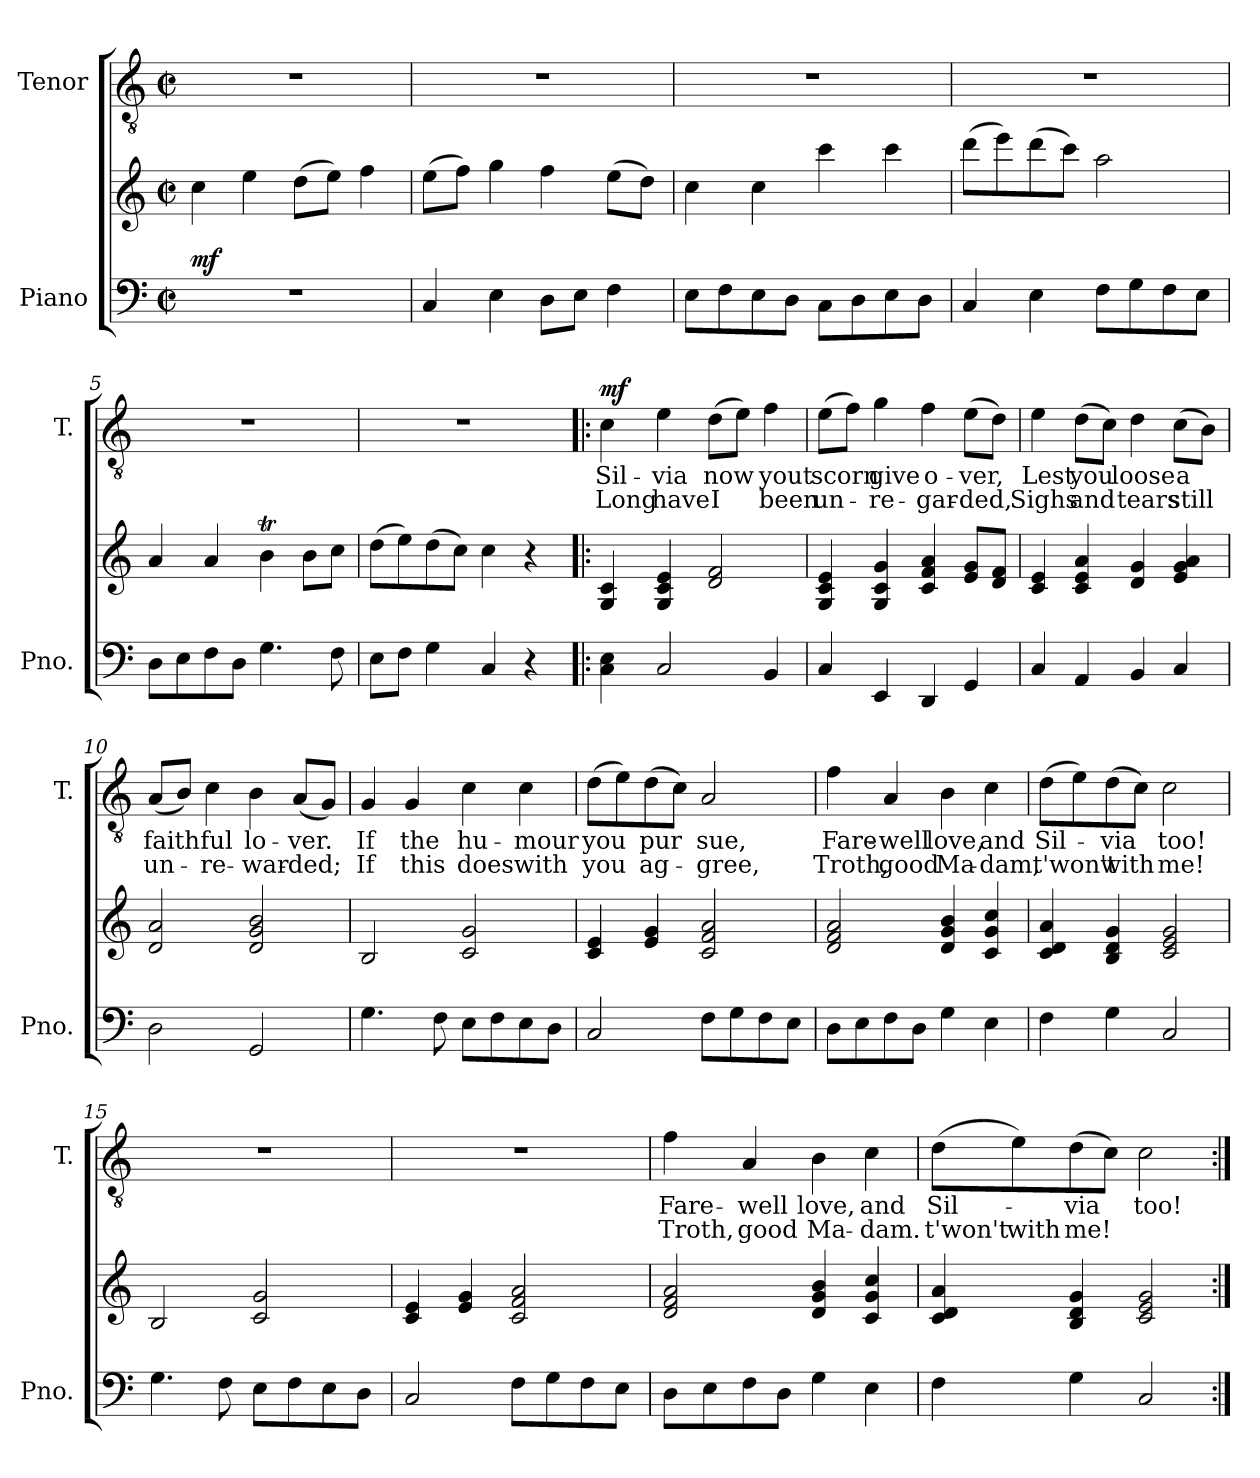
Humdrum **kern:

**kern	**kern	**dynam	**kern	**text	**text	**dynam
*part2	*part2	*part2	*part1	*part1	*part1	*part1
*staff3	*staff2	*staff2/3	*staff1	*staff1	*staff1	*staff1
*I"Piano	*	*	*I"Tenor	*	*	*
*I'Pno.	*	*	*I'T.	*	*	*
*clefF4	*clefG2	*	*clefGv2	*	*	*
*k[]	*k[]	*	*k[]	*	*	*
*M2/2	*M2/2	*	*M2/2	*	*	*
*met(c|)	*met(c|)	*	*met(c|)	*	*	*
*MM160	*MM160	*	*MM160	*	*	*
=1	=1	=1	=1	=1	=1	=1
!	!	!LO:DY:a=2	!	!	!	!
1r	4cc\	mf	1r	.	.	.
.	4ee\	.	.	.	.	.
.	(8dd\L	.	.	.	.	.
.	8ee\J)	.	.	.	.	.
.	4ff\	.	.	.	.	.
=2	=2	=2	=2	=2	=2	=2
4C/	(8ee\L	.	1r	.	.	.
.	8ff\J)	.	.	.	.	.
4E\	4gg\	.	.	.	.	.
8D\L	4ff\	.	.	.	.	.
8E\J	.	.	.	.	.	.
4F\	(8ee\L	.	.	.	.	.
.	8dd\J)	.	.	.	.	.
=3	=3	=3	=3	=3	=3	=3
8E\L	4cc\	.	1r	.	.	.
8F\	.	.	.	.	.	.
8E\	4cc\	.	.	.	.	.
8D\J	.	.	.	.	.	.
8C\L	4ccc\	.	.	.	.	.
8D\	.	.	.	.	.	.
8E\	4ccc\	.	.	.	.	.
8D\J	.	.	.	.	.	.
=4	=4	=4	=4	=4	=4	=4
4C/	(8ddd\L	.	1r	.	.	.
.	8eee\)	.	.	.	.	.
4E\	(8ddd\	.	.	.	.	.
.	8ccc\J)	.	.	.	.	.
8F\L	2aa\	.	.	.	.	.
8G\	.	.	.	.	.	.
8F\	.	.	.	.	.	.
8E\J	.	.	.	.	.	.
=5	=5	=5	=5	=5	=5	=5
8D\L	4a/	.	1r	.	.	.
8E\	.	.	.	.	.	.
8F\	4a/	.	.	.	.	.
8D\J	.	.	.	.	.	.
4.G\	4bt\	.	.	.	.	.
.	8b\L	.	.	.	.	.
8F\	8cc\J	.	.	.	.	.
!!LO:LB:g=z
=6	=6	=6	=6	=6	=6	=6
8E\L	(8dd\L	.	1r	.	.	.
8F\J	8ee\)	.	.	.	.	.
4G\	(8dd\	.	.	.	.	.
.	8cc\J)	.	.	.	.	.
4C/	4cc\	.	.	.	.	.
4r	4r	.	.	.	.	.
=7!|:	=7!|:	=7!|:	=7!|:	=7!|:	=7!|:	=7!|:
!	!	!	!	!LO:LY:b	!LO:LY:b	!LO:DY:a
4C\ 4E\	4G/ 4c/	.	4c\	Sil-	Long	mf
!	!	!	!	!LO:LY:b	!LO:LY:b	!
2C/	4G/ 4c/ 4e/	.	4e\	-via	have	.
!	!	!	!	!LO:LY:b	!LO:LY:b	!
.	2d/ 2f/	.	(8d\L	now	I	.
.	.	.	8e\J)	.	.	.
!	!	!	!	!LO:LY:b	!LO:LY:b	!
4BB/	.	.	4f\	yout	been	.
=8	=8	=8	=8	=8	=8	=8
!	!	!	!	!LO:LY:b	!LO:LY:b	!
4C/	4G/ 4c/ 4e/	.	(8e\L	scorn	un-	.
.	.	.	8f\J)	.	.	.
!	!	!	!	!LO:LY:b	!LO:LY:b	!
4EE/	4G/ 4c/ 4g/	.	4g\	give	-re-	.
!	!	!	!	!LO:LY:b	!LO:LY:b	!
4DD/	4c/ 4f/ 4a/	.	4f\	o-	-gar-	.
!	!	!	!	!LO:LY:b	!LO:LY:b	!
4GG/	8e/ 8g/L	.	(8e\L	-ver,	-ded,	.
.	8d/ 8f/J	.	8d\J)	.	.	.
=9	=9	=9	=9	=9	=9	=9
!	!	!	!	!LO:LY:b	!LO:LY:b	!
4C/	4c/ 4e/	.	4e\	Lest	Sighs	.
!	!	!	!	!LO:LY:b	!LO:LY:b	!
4AA/	4c/ 4e/ 4a/	.	(8d\L	you	and	.
.	.	.	8c\J)	.	.	.
!	!	!	!	!LO:LY:b	!LO:LY:b	!
4BB/	4d/ 4g/	.	4d\	loose	tears	.
!	!	!	!	!LO:LY:b	!LO:LY:b	!
4C/	4e/ 4g/ 4a/	.	(8c\L	-a	still	.
.	.	.	8B\J)	.	.	.
!!LO:LB:g=z
=10	=10	=10	=10	=10	=10	=10
!	!	!	!	!LO:LY:b	!LO:LY:b	!
2D\	2d/ 2a/	.	(8A/L	faith	un-	.
.	.	.	8B/J)	.	.	.
!	!	!	!	!LO:LY:b	!LO:LY:b	!
.	.	.	4c\	ful	-re-	.
!	!	!	!	!LO:LY:b	!LO:LY:b	!
2GG/	2d/ 2g/ 2b/	.	4B\	lo-	-war-	.
!	!	!	!	!LO:LY:b	!LO:LY:b	!
.	.	.	(8A/L	-ver.	-ded;	.
.	.	.	8G/J)	.	.	.
=11	=11	=11	=11	=11	=11	=11
!	!	!	!	!LO:LY:b	!LO:LY:b	!
4.G\	2B/	.	4G/	If	If	.
!	!	!	!	!LO:LY:b	!LO:LY:b	!
.	.	.	4G/	the	this	.
8F\	.	.	.	.	.	.
!	!	!	!	!LO:LY:b	!LO:LY:b	!
8E\L	2c/ 2g/	.	4c\	hu-	does	.
8F\	.	.	.	.	.	.
!	!	!	!	!LO:LY:b	!LO:LY:b	!
8E\	.	.	4c\	-mour	with	.
8D\J	.	.	.	.	.	.
=12	=12	=12	=12	=12	=12	=12
!	!	!	!	!LO:LY:b	!LO:LY:b	!
2C/	4c/ 4e/	.	(8d\L	you	you	.
.	.	.	8e\)	.	.	.
!	!	!	!	!LO:LY:b	!LO:LY:b	!
.	4e/ 4g/	.	(8d\	pur	ag-	.
.	.	.	8c\J)	.	.	.
!	!	!	!	!LO:LY:b	!LO:LY:b	!
8F\L	2c/ 2f/ 2a/	.	2A/	sue,	-gree,	.
8G\	.	.	.	.	.	.
8F\	.	.	.	.	.	.
8E\J	.	.	.	.	.	.
=13	=13	=13	=13	=13	=13	=13
!	!	!	!	!LO:LY:b	!LO:LY:b	!
8D\L	2d/ 2f/ 2a/	.	4f\	Fare-	Troth,	.
8E\	.	.	.	.	.	.
!	!	!	!	!LO:LY:b	!LO:LY:b	!
8F\	.	.	4A/	-well	good	.
8D\J	.	.	.	.	.	.
!	!	!	!	!LO:LY:b	!LO:LY:b	!
4G\	4d/ 4g/ 4b/	.	4B\	love,	Ma-	.
!	!	!	!	!LO:LY:b	!LO:LY:b	!
4E\	4c/ 4g/ 4cc/	.	4c\	and	-dam,	.
!!LO:PB:g=z
=14	=14	=14	=14	=14	=14	=14
!	!	!	!	!LO:LY:b	!LO:LY:b	!
4F\	4c/ 4d/ 4a/	.	(8d\L	Sil-	t'won't	.
.	.	.	8e\)	.	.	.
!	!	!	!	!LO:LY:b	!LO:LY:b	!
4G\	4B/ 4d/ 4g/	.	(8d\	-via	with	.
.	.	.	8c\J)	.	.	.
!	!	!	!	!LO:LY:b	!LO:LY:b	!
2C/	2c/ 2e/ 2g/	.	2c\	too!	me!	.
=15	=15	=15	=15	=15	=15	=15
4.G\	2B/	.	1r	.	.	.
8F\	.	.	.	.	.	.
8E\L	2c/ 2g/	.	.	.	.	.
8F\	.	.	.	.	.	.
8E\	.	.	.	.	.	.
8D\J	.	.	.	.	.	.
=16	=16	=16	=16	=16	=16	=16
2C/	4c/ 4e/	.	1r	.	.	.
.	4e/ 4g/	.	.	.	.	.
8F\L	2c/ 2f/ 2a/	.	.	.	.	.
8G\	.	.	.	.	.	.
8F\	.	.	.	.	.	.
8E\J	.	.	.	.	.	.
=17	=17	=17	=17	=17	=17	=17
!	!	!	!	!LO:LY:b	!LO:LY:b	!
8D\L	2d/ 2f/ 2a/	.	4f\	Fare-	Troth,	.
8E\	.	.	.	.	.	.
!	!	!	!	!LO:LY:b	!LO:LY:b	!
8F\	.	.	4A/	-well	good	.
8D\J	.	.	.	.	.	.
!	!	!	!	!LO:LY:b	!LO:LY:b	!
4G\	4d/ 4g/ 4b/	.	4B\	love,	Ma-	.
!	!	!	!	!LO:LY:b	!LO:LY:b	!
4E\	4c/ 4g/ 4cc/	.	4c\	and	-dam.	.
!!LO:LB:g=z
=18	=18	=18	=18	=18	=18	=18
!	!	!	!	!LO:LY:b	!LO:LY:b	!
4F\	4c/ 4d/ 4a/	.	(8d\L	Sil-	t'won't	.
!	!	!	!	!	!LO:LY:b	!
.	.	.	8e\)	.	with	.
!	!	!	!	!LO:LY:b	!LO:LY:b	!
4G\	4B/ 4d/ 4g/	.	(8d\	-via	me!	.
.	.	.	8c\J)	.	.	.
!	!	!	!	!LO:LY:b	!	!
2C/	2c/ 2e/ 2g/	.	2c\	too!	.	.
=:|!	=:|!	=:|!	=:|!	=:|!	=:|!	=:|!
*-	*-	*-	*-	*-	*-	*-
